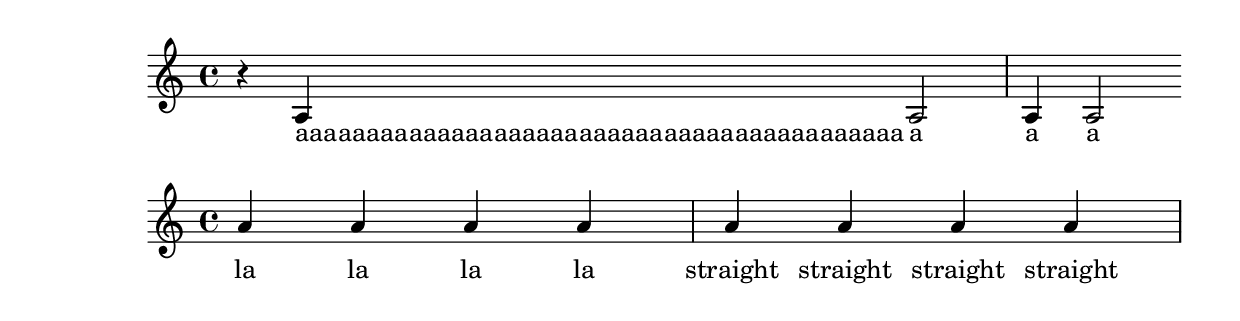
\version "2.21.2"

\header{
  texidoc = "Lyric syllables of widely varying length do not disproportionately
  affect bar lengths.  In this example both scores should fit on one line.  The
  first score's system should not exceed line-width.  The bars in the second
  score's system should be of roughly equal length.
  "
}

\new Staff <<
  { r4 a a2 a4 a2 }
  \addlyrics {
    \override LyricText.X-offset = #0
    "aaaaaaaaaaaaaaaaaaaaaaaaaaaaaaaaaaaaaaaaaaa"  a a a
  }
>>

\new Staff <<
  \relative f' { \repeat unfold 8 a4 }
  \addlyrics { \repeat unfold 4 la \repeat unfold 4 straight }
>>
\layout {
  ragged-right = ##f
}



